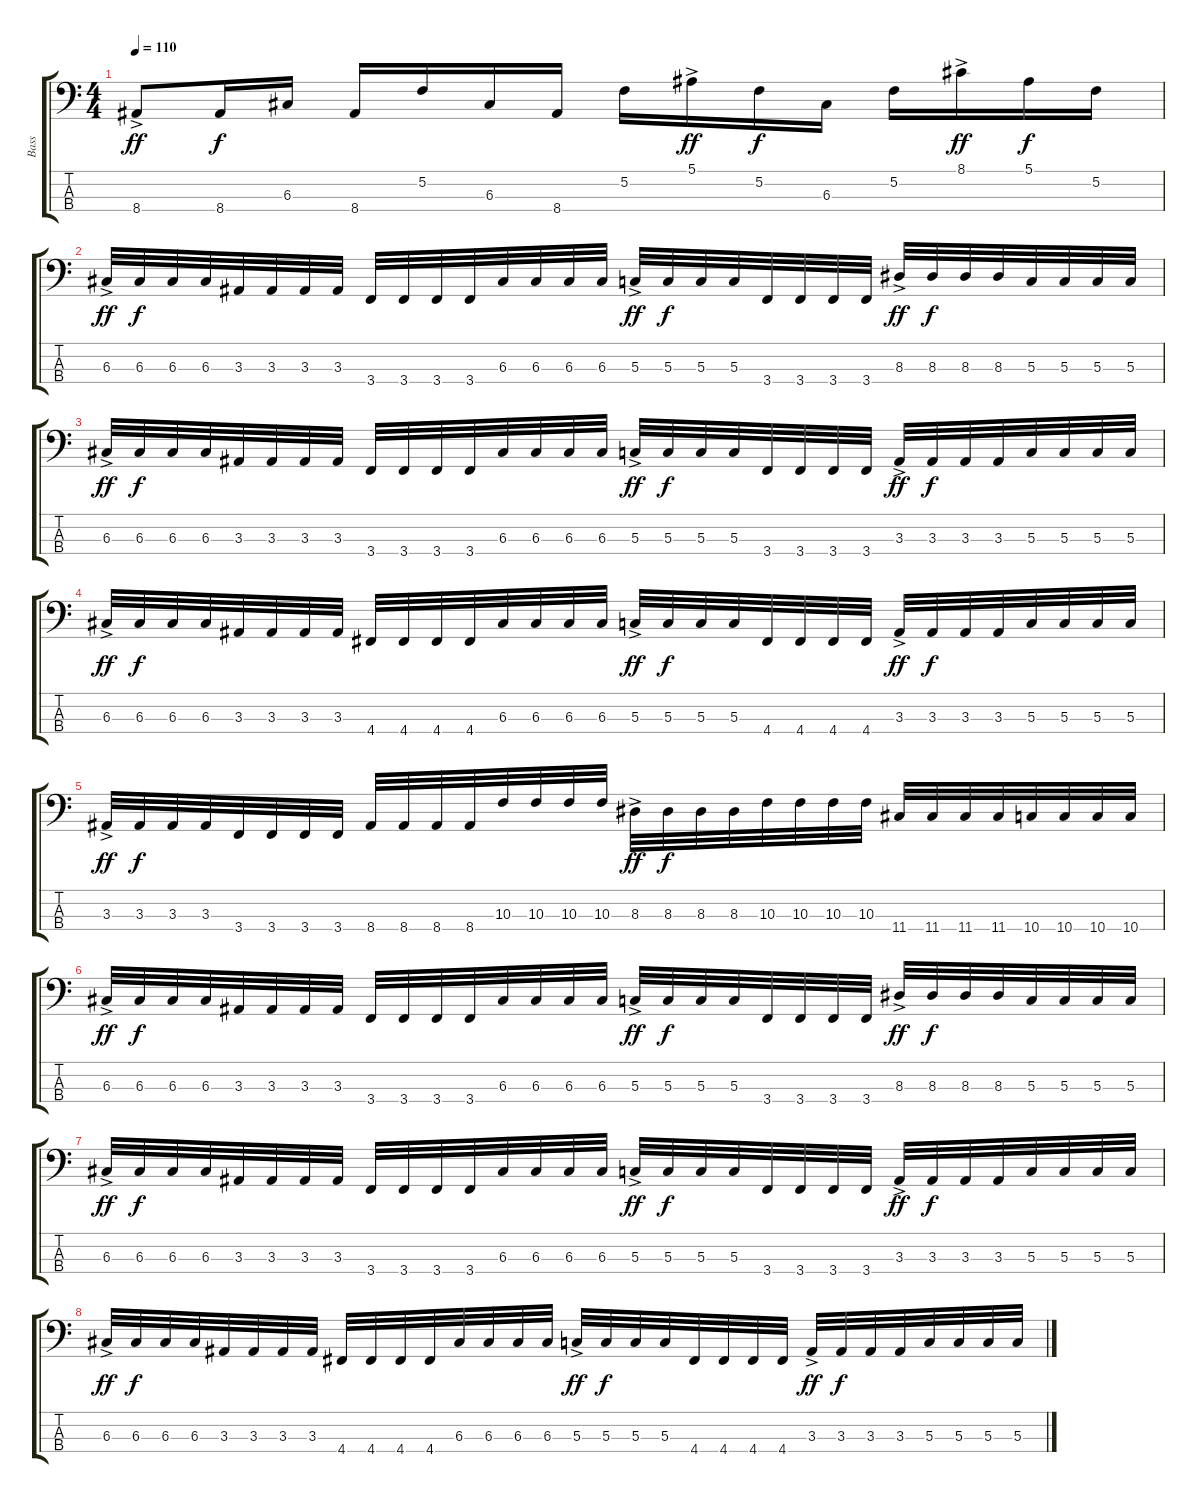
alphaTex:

\track ("Bass" "Bass") {instrument electricbassfinger}
\staff {score tabs}
\tuning (F2 C2 G1 D1) {hide}
\ts (4 4)
\tempo 110
\clef f4
\ks c
8.4{ac}.8{dy ff} 8.4.16{dy f} 6.3.16 8.4.16 5.2.16 6.3.16 8.4.16 5.2.16 5.1{ac}.16{dy ff} 5.2.16{dy f} 6.3.16 5.2.16 8.1{ac}.16{dy ff} 5.1.16{dy f} 5.2.16 |
6.3{ac}.32{dy ff} 6.3.32{dy f} 6.3.32 6.3.32 3.3.32 3.3.32 3.3.32 3.3.32 3.4.32 3.4.32 3.4.32 3.4.32 6.3.32 6.3.32 6.3.32 6.3.32 5.3{ac}.32{dy ff} 5.3.32{dy f} 5.3.32 5.3.32 3.4.32 3.4.32 3.4.32 3.4.32 8.3{ac}.32{dy ff} 8.3.32{dy f} 8.3.32 8.3.32 5.3.32 5.3.32 5.3.32 5.3.32 |
6.3{ac}.32{dy ff} 6.3.32{dy f} 6.3.32 6.3.32 3.3.32 3.3.32 3.3.32 3.3.32 3.4.32 3.4.32 3.4.32 3.4.32 6.3.32 6.3.32 6.3.32 6.3.32 5.3{ac}.32{dy ff} 5.3.32{dy f} 5.3.32 5.3.32 3.4.32 3.4.32 3.4.32 3.4.32 3.3{ac}.32{dy ff} 3.3.32{dy f} 3.3.32 3.3.32 5.3.32 5.3.32 5.3.32 5.3.32 |
6.3{ac}.32{dy ff} 6.3.32{dy f} 6.3.32 6.3.32 3.3.32 3.3.32 3.3.32 3.3.32 4.4.32 4.4.32 4.4.32 4.4.32 6.3.32 6.3.32 6.3.32 6.3.32 5.3{ac}.32{dy ff} 5.3.32{dy f} 5.3.32 5.3.32 4.4.32 4.4.32 4.4.32 4.4.32 3.3{ac}.32{dy ff} 3.3.32{dy f} 3.3.32 3.3.32 5.3.32 5.3.32 5.3.32 5.3.32 |
3.3{ac}.32{dy ff} 3.3.32{dy f} 3.3.32 3.3.32 3.4.32 3.4.32 3.4.32 3.4.32 8.4.32 8.4.32 8.4.32 8.4.32 10.3.32 10.3.32 10.3.32 10.3.32 8.3{ac}.32{dy ff} 8.3.32{dy f} 8.3.32 8.3.32 10.3.32 10.3.32 10.3.32 10.3.32 11.4.32 11.4.32 11.4.32 11.4.32 10.4.32 10.4.32 10.4.32 10.4.32 |
6.3{ac}.32{dy ff} 6.3.32{dy f} 6.3.32 6.3.32 3.3.32 3.3.32 3.3.32 3.3.32 3.4.32 3.4.32 3.4.32 3.4.32 6.3.32 6.3.32 6.3.32 6.3.32 5.3{ac}.32{dy ff} 5.3.32{dy f} 5.3.32 5.3.32 3.4.32 3.4.32 3.4.32 3.4.32 8.3{ac}.32{dy ff} 8.3.32{dy f} 8.3.32 8.3.32 5.3.32 5.3.32 5.3.32 5.3.32 |
6.3{ac}.32{dy ff} 6.3.32{dy f} 6.3.32 6.3.32 3.3.32 3.3.32 3.3.32 3.3.32 3.4.32 3.4.32 3.4.32 3.4.32 6.3.32 6.3.32 6.3.32 6.3.32 5.3{ac}.32{dy ff} 5.3.32{dy f} 5.3.32 5.3.32 3.4.32 3.4.32 3.4.32 3.4.32 3.3{ac}.32{dy ff} 3.3.32{dy f} 3.3.32 3.3.32 5.3.32 5.3.32 5.3.32 5.3.32 |
6.3{ac}.32{dy ff} 6.3.32{dy f} 6.3.32 6.3.32 3.3.32 3.3.32 3.3.32 3.3.32 4.4.32 4.4.32 4.4.32 4.4.32 6.3.32 6.3.32 6.3.32 6.3.32 5.3{ac}.32{dy ff} 5.3.32{dy f} 5.3.32 5.3.32 4.4.32 4.4.32 4.4.32 4.4.32 3.3{ac}.32{dy ff} 3.3.32{dy f} 3.3.32 3.3.32 5.3.32 5.3.32 5.3.32 5.3.32
